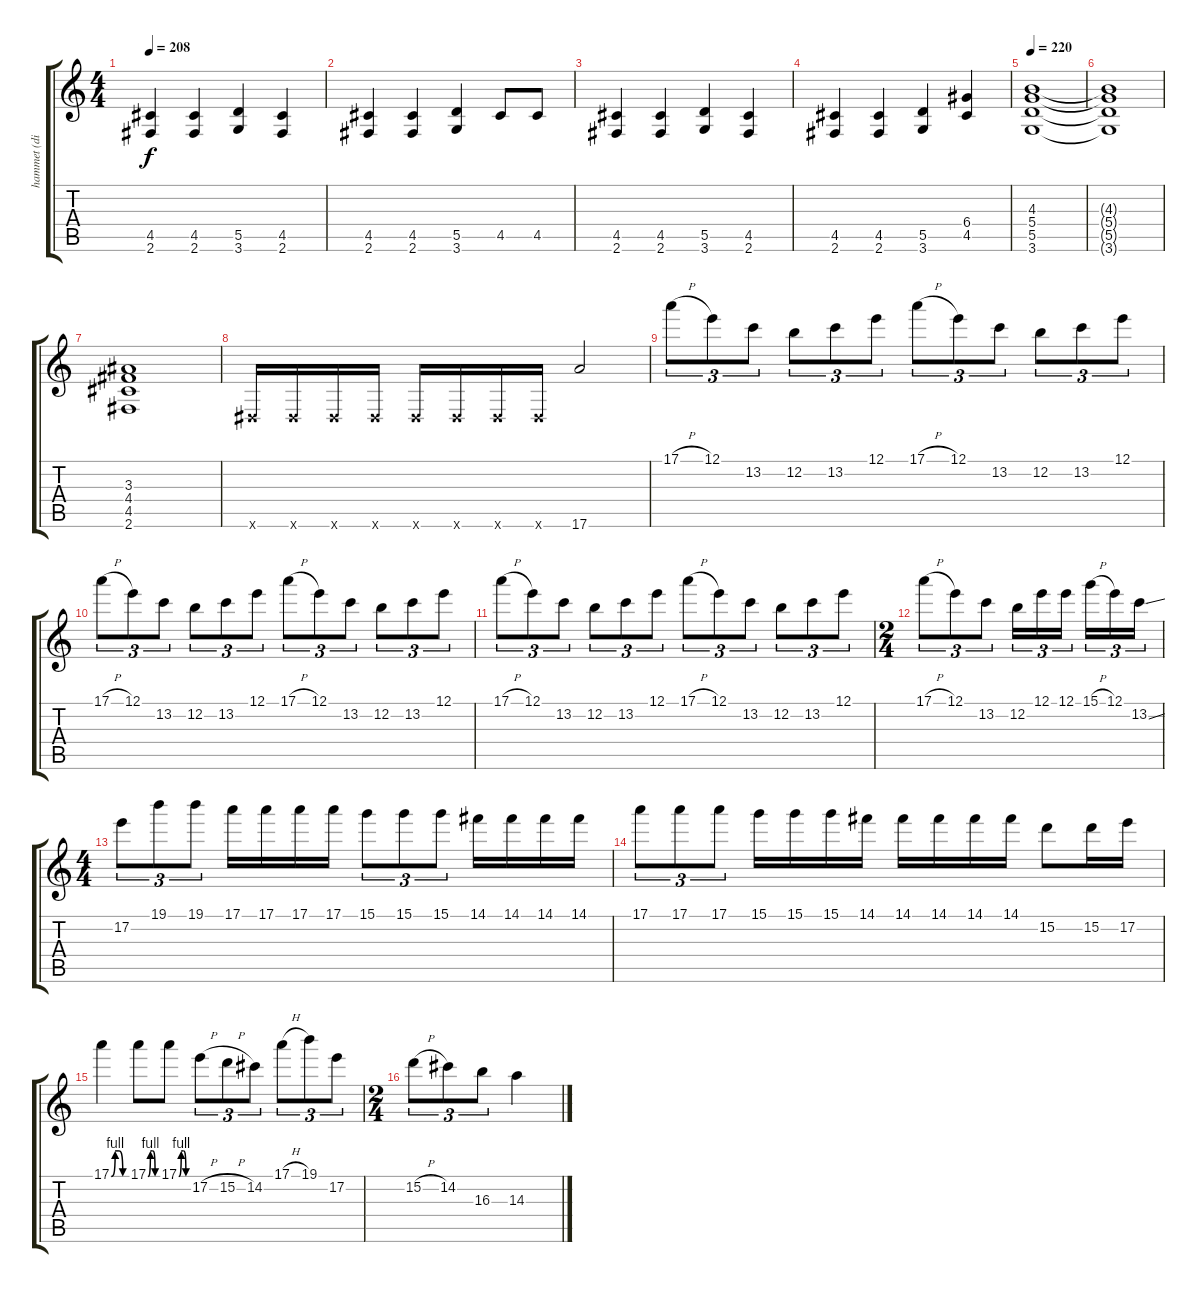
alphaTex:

\track ("hammet (dist)" "hammet (di") {instrument distortionguitar}
\staff {score tabs}
\tuning (E4 B3 G3 D3 A2 E2) {hide}
\ts (4 4)
\tempo 208
\clef g2
\ks c
(4.5 2.6).4{dy f} (4.5 2.6).4 (5.5 3.6).4 (4.5 2.6).4 |
(4.5 2.6).4 (4.5 2.6).4 (5.5 3.6).4 4.5.8 4.5.8 |
(4.5 2.6).4 (4.5 2.6).4 (5.5 3.6).4 (4.5 2.6).4 |
(4.5 2.6).4 (4.5 2.6).4 (5.5 3.6).4 (6.4 4.5).4 |
\tempo 220
(4.3 5.4 5.5 3.6).1 |
(4.3{t} 5.4{t} 5.5{t} 3.6{t}).1 |
(3.3 4.4 4.5 2.6).1 |
-1.6{x}.16{volume 16 balance 8} -1.6{x}.16 -1.6{x}.16 -1.6{x}.16 -1.6{x}.16 -1.6{x}.16 -1.6{x}.16 -1.6{x}.16 17.6.2 |
17.1{h}.8{tu (3 2)} 12.1.8{tu (3 2)} 13.2.8{tu (3 2)} 12.2.8{tu (3 2)} 13.2.8{tu (3 2)} 12.1.8{tu (3 2)} 17.1{h}.8{tu (3 2)} 12.1.8{tu (3 2)} 13.2.8{tu (3 2)} 12.2.8{tu (3 2)} 13.2.8{tu (3 2)} 12.1.8{tu (3 2)} |
17.1{h}.8{tu (3 2)} 12.1.8{tu (3 2)} 13.2.8{tu (3 2)} 12.2.8{tu (3 2)} 13.2.8{tu (3 2)} 12.1.8{tu (3 2)} 17.1{h}.8{tu (3 2)} 12.1.8{tu (3 2)} 13.2.8{tu (3 2)} 12.2.8{tu (3 2)} 13.2.8{tu (3 2)} 12.1.8{tu (3 2)} |
17.1{h}.8{tu (3 2)} 12.1.8{tu (3 2)} 13.2.8{tu (3 2)} 12.2.8{tu (3 2)} 13.2.8{tu (3 2)} 12.1.8{tu (3 2)} 17.1{h}.8{tu (3 2)} 12.1.8{tu (3 2)} 13.2.8{tu (3 2)} 12.2.8{tu (3 2)} 13.2.8{tu (3 2)} 12.1.8{tu (3 2)} |
\ts (2 4)
17.1{h}.8{tu (3 2)} 12.1.8{tu (3 2)} 13.2.8{tu (3 2)} 12.2.16{tu (3 2)} 12.1.16{tu (3 2)} 12.1.16{tu (3 2)} 15.1{h}.16{tu (3 2)} 12.1.16{tu (3 2)} 13.2{ss}.16{tu (3 2)} |
\ts (4 4)
17.2.8{tu (3 2)} 19.1.8{tu (3 2)} 19.1.8{tu (3 2)} 17.1.16 17.1.16 17.1.16 17.1.16 15.1.8{tu (3 2)} 15.1.8{tu (3 2)} 15.1.8{tu (3 2)} 14.1.16 14.1.16 14.1.16 14.1.16 |
17.1.8{tu (3 2)} 17.1.8{tu (3 2)} 17.1.8{tu (3 2)} 15.1.16 15.1.16 15.1.16 14.1.16 14.1.16 14.1.16 14.1.16 14.1.16 15.2.8 15.2.16 17.2.16 |
17.1{be (custom 0 0 15 4 30 4 45 0 60 0)}.4 17.1{be (custom 0 0 15 4 30 4 45 0 60 0)}.8 17.1{be (custom 0 0 15 4 30 4 45 0 60 0)}.8 17.2{h}.8{tu (3 2)} 15.2{h}.8{tu (3 2)} 14.2.8{tu (3 2)} 17.1{h}.8{tu (3 2)} 19.1.8{tu (3 2)} 17.2.8{tu (3 2)} |
\ts (2 4)
15.2{h}.8{tu (3 2)} 14.2.8{tu (3 2)} 16.3.8{tu (3 2)} 14.3.4
